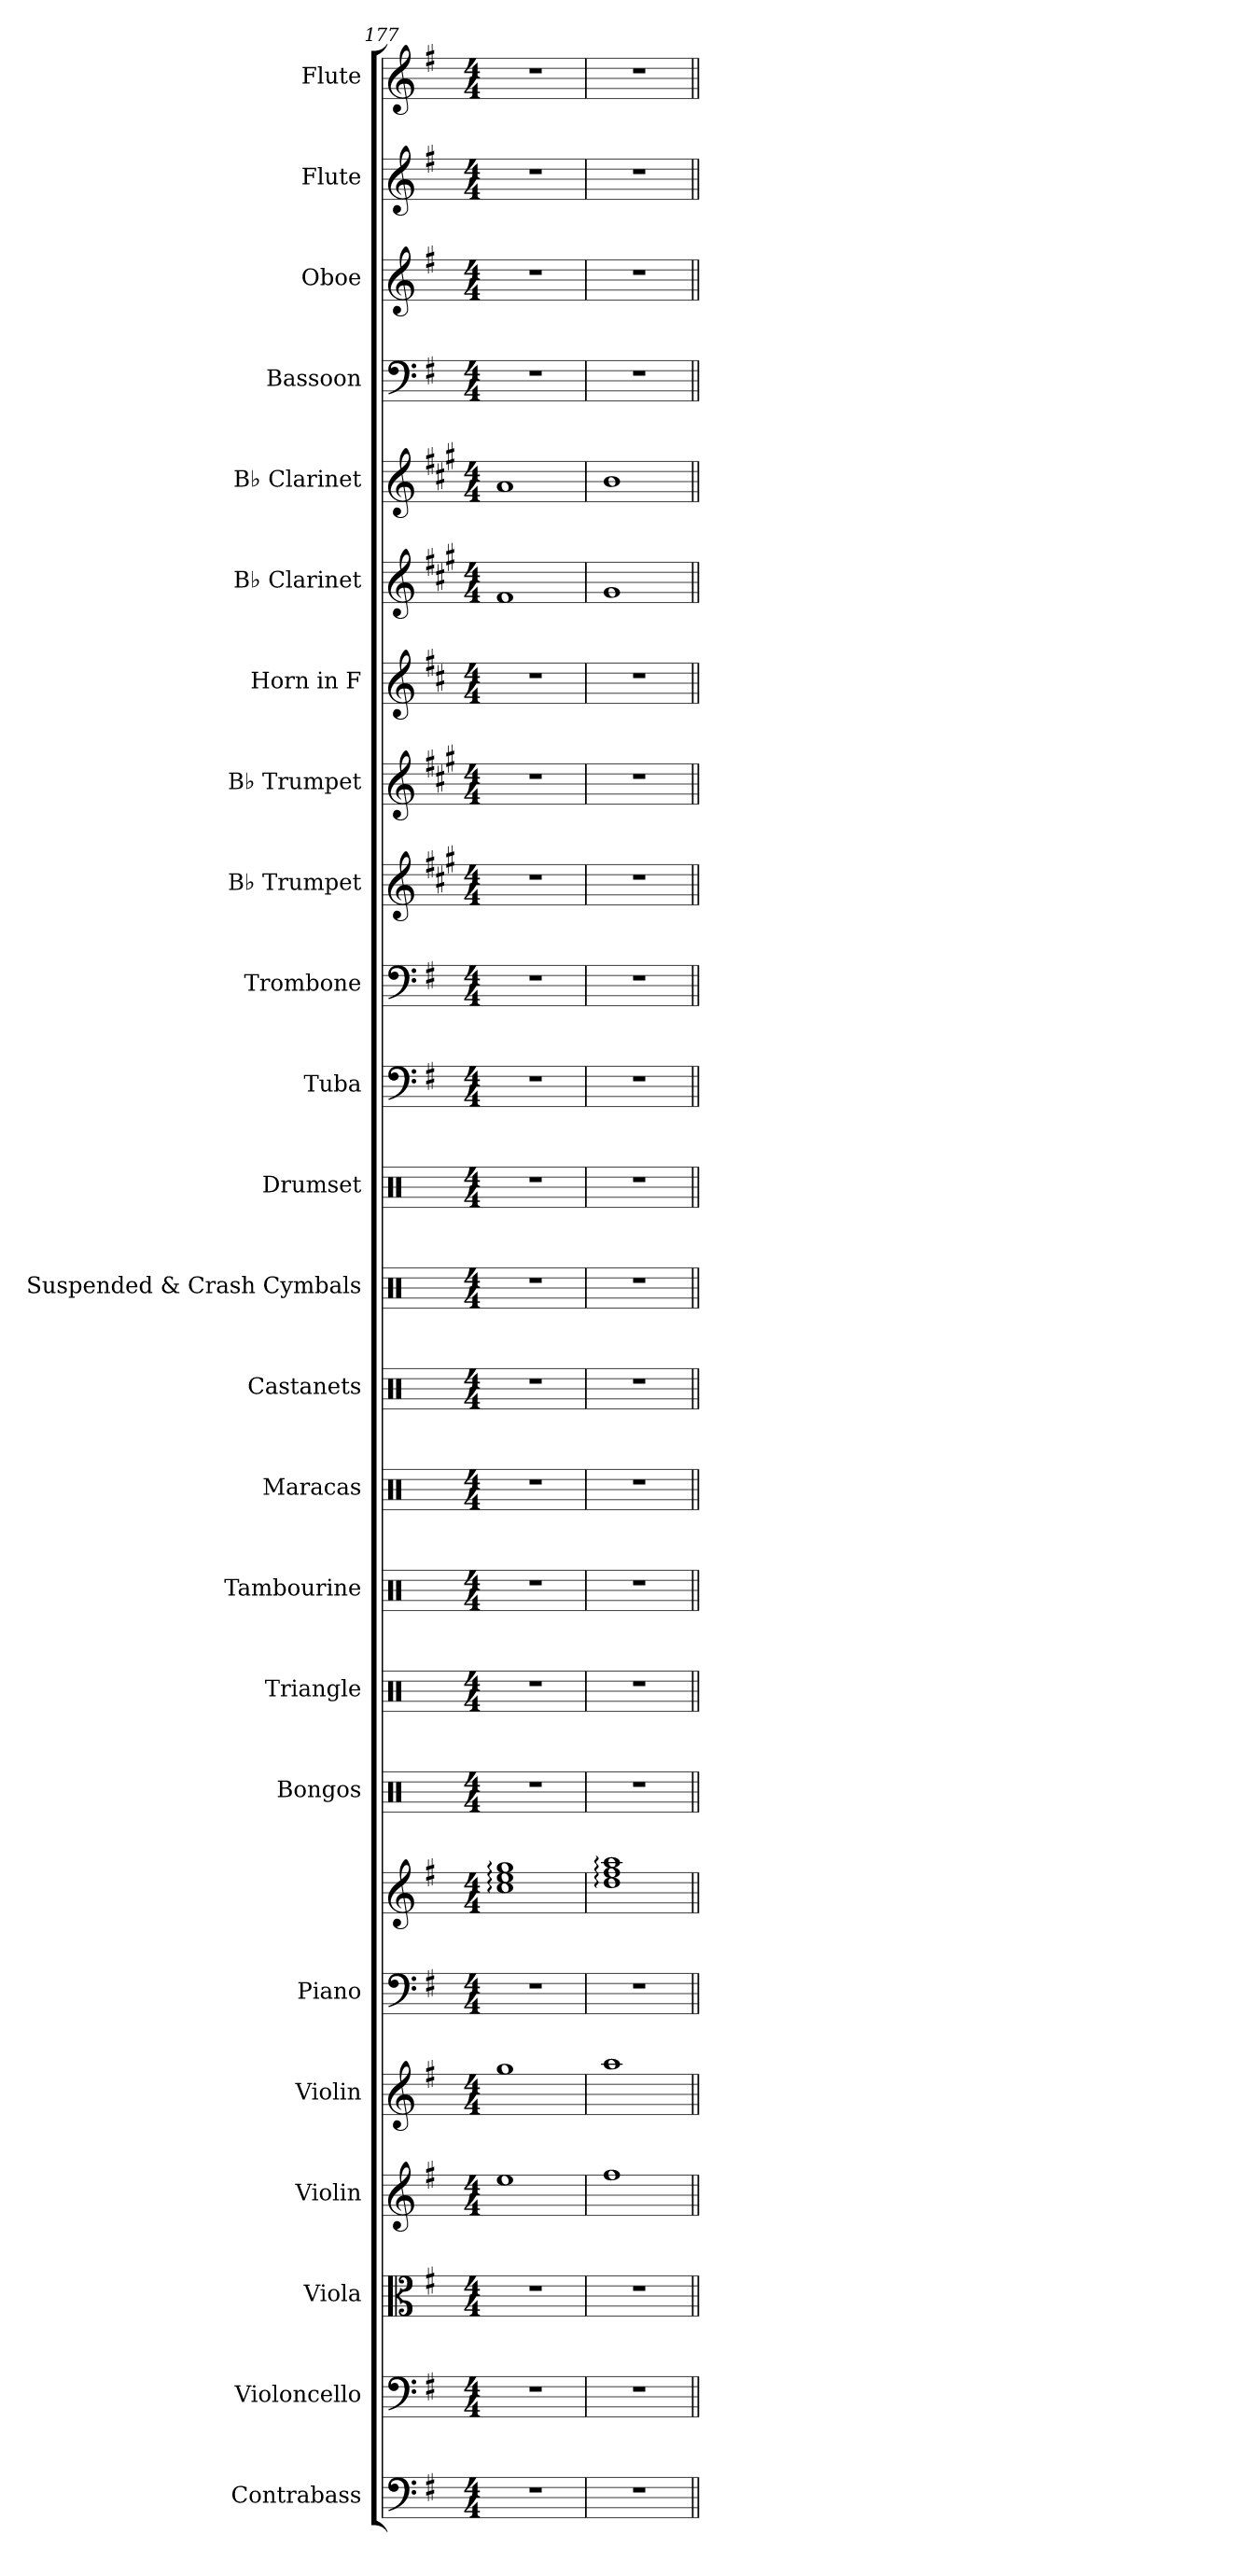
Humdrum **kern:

**kern	**kern	**kern	**kern	**kern	**kern	**kern	**kern	**kern	**kern	**kern	**kern	**kern	**kern	**kern	**kern	**kern	**kern	**kern	**kern	**kern	**kern	**kern	**kern	**kern
*part24	*part23	*part22	*part21	*part20	*part19	*part19	*part18	*part17	*part16	*part15	*part14	*part13	*part12	*part11	*part10	*part9	*part8	*part7	*part6	*part5	*part4	*part3	*part2	*part1
*staff25	*staff24	*staff23	*staff22	*staff21	*staff20	*staff19	*staff18	*staff17	*staff16	*staff15	*staff14	*staff13	*staff12	*staff11	*staff10	*staff9	*staff8	*staff7	*staff6	*staff5	*staff4	*staff3	*staff2	*staff1
*I"Contrabass	*I"Violoncello	*I"Viola	*I"Violin	*I"Violin	*I"Piano	*	*I"Bongos	*I"Triangle	*I"Tambourine	*I"Maracas	*I"Castanets	*I"Suspended &amp; Crash Cymbals	*I"Drumset	*I"Tuba	*I"Trombone	*I"B♭ Trumpet	*I"B♭ Trumpet	*I"Horn in F	*I"B♭ Clarinet	*I"B♭ Clarinet	*I"Bassoon	*I"Oboe	*I"Flute	*I"Flute
*I'Cb.	*I'Vc.	*I'Vla.	*I'Vln.	*I'Vln.	*I'Pno.	*	*I'Bon.	*I'Trgl.	*I'Tamb.	*I'Mrcs.	*I'Cst.	*I'Cym.	*I'D. Set	*I'Tba.	*I'Tbn.	*I'B♭ Tpt.	*I'B♭ Tpt.	*	*I'B♭ Cl.	*I'B♭ Cl.	*I'Bsn.	*I'Ob.	*I'Fl.	*I'Fl.
*clefF4	*clefF4	*clefC3	*clefG2	*clefG2	*clefF4	*clefG2	*clefX	*clefX	*clefX	*clefX	*clefX	*clefX	*clefX	*clefF4	*clefF4	*clefG2	*clefG2	*clefG2	*clefG2	*clefG2	*clefF4	*clefG2	*clefG2	*clefG2
*ITrd7c12	*	*	*	*	*	*	*	*	*	*	*	*	*	*	*	*ITrd1c2	*ITrd1c2	*ITrd4c7	*ITrd1c2	*ITrd1c2	*	*	*	*
*k[f#]	*k[f#]	*k[f#]	*k[f#]	*k[f#]	*k[f#]	*k[f#]	*k[]	*k[]	*k[]	*k[]	*k[]	*k[]	*k[]	*k[f#]	*k[f#]	*k[f#]	*k[f#]	*k[f#]	*k[f#]	*k[f#]	*k[f#]	*k[f#]	*k[f#]	*k[f#]
*M4/4	*M4/4	*M4/4	*M4/4	*M4/4	*M4/4	*M4/4	*M4/4	*M4/4	*M4/4	*M4/4	*M4/4	*M4/4	*M4/4	*M4/4	*M4/4	*M4/4	*M4/4	*M4/4	*M4/4	*M4/4	*M4/4	*M4/4	*M4/4	*M4/4
=177	=177	=177	=177	=177	=177	=177	=177	=177	=177	=177	=177	=177	=177	=177	=177	=177	=177	=177	=177	=177	=177	=177	=177	=177
1r	1r	1r	1ee	1gg	1r	1cc: 1ee: 1gg:	1r	1r	1r	1r	1r	1r	1r	1r	1r	1r	1r	1r	1e	1g	1r	1r	1r	1r
=178	=178	=178	=178	=178	=178	=178	=178	=178	=178	=178	=178	=178	=178	=178	=178	=178	=178	=178	=178	=178	=178	=178	=178	=178
1r	1r	1r	1ff#	1aa	1r	1dd: 1ff#: 1aa:	1r	1r	1r	1r	1r	1r	1r	1r	1r	1r	1r	1r	1f#	1a	1r	1r	1r	1r
=||	=||	=||	=||	=||	=||	=||	=||	=||	=||	=||	=||	=||	=||	=||	=||	=||	=||	=||	=||	=||	=||	=||	=||	=||
*-	*-	*-	*-	*-	*-	*-	*-	*-	*-	*-	*-	*-	*-	*-	*-	*-	*-	*-	*-	*-	*-	*-	*-	*-
